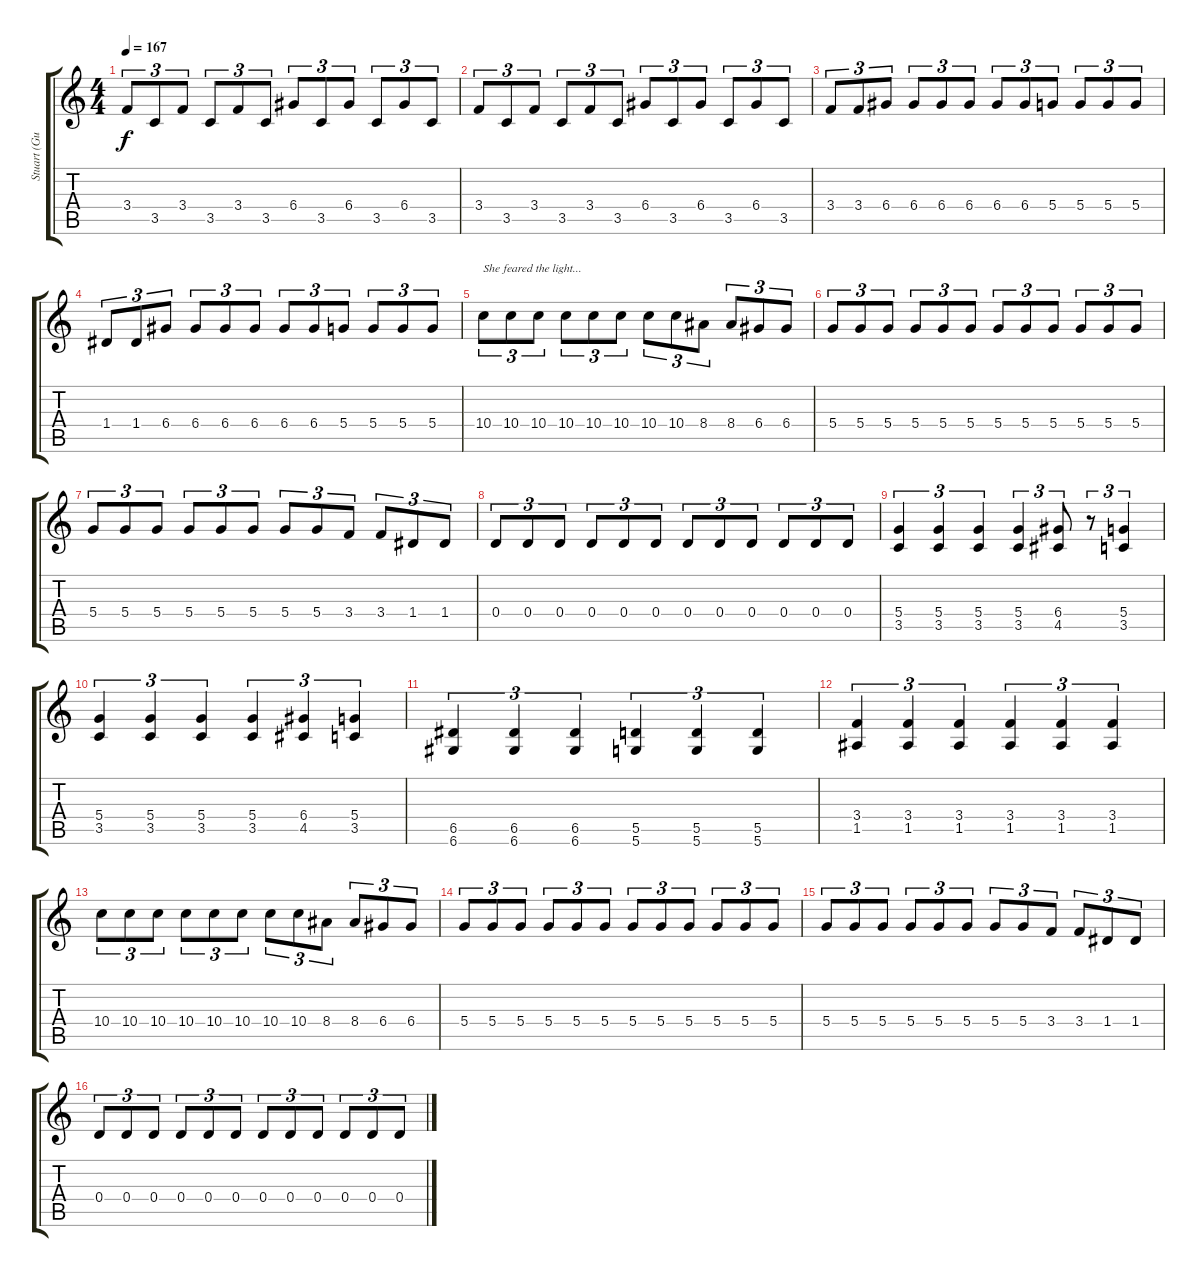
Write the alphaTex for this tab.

\track ("Stuart (Guitar)" "Stuart (Gu") {instrument distortionguitar}
\staff {score tabs}
\tuning (E4 B3 G3 D3 A2 D2) {hide}
\ts (4 4)
\tempo 167
\clef g2
\ks c
3.4.8{tu (3 2) dy f} 3.5.8{tu (3 2)} 3.4.8{tu (3 2)} 3.5.8{tu (3 2)} 3.4.8{tu (3 2)} 3.5.8{tu (3 2)} 6.4.8{tu (3 2)} 3.5.8{tu (3 2)} 6.4.8{tu (3 2)} 3.5.8{tu (3 2)} 6.4.8{tu (3 2)} 3.5.8{tu (3 2)} |
3.4.8{tu (3 2)} 3.5.8{tu (3 2)} 3.4.8{tu (3 2)} 3.5.8{tu (3 2)} 3.4.8{tu (3 2)} 3.5.8{tu (3 2)} 6.4.8{tu (3 2)} 3.5.8{tu (3 2)} 6.4.8{tu (3 2)} 3.5.8{tu (3 2)} 6.4.8{tu (3 2)} 3.5.8{tu (3 2)} |
3.4.8{tu (3 2)} 3.4.8{tu (3 2)} 6.4.8{tu (3 2)} 6.4.8{tu (3 2)} 6.4.8{tu (3 2)} 6.4.8{tu (3 2)} 6.4.8{tu (3 2)} 6.4.8{tu (3 2)} 5.4.8{tu (3 2)} 5.4.8{tu (3 2)} 5.4.8{tu (3 2)} 5.4.8{tu (3 2)} |
1.4.8{tu (3 2)} 1.4.8{tu (3 2)} 6.4.8{tu (3 2)} 6.4.8{tu (3 2)} 6.4.8{tu (3 2)} 6.4.8{tu (3 2)} 6.4.8{tu (3 2)} 6.4.8{tu (3 2)} 5.4.8{tu (3 2)} 5.4.8{tu (3 2)} 5.4.8{tu (3 2)} 5.4.8{tu (3 2)} |
10.4.8{tu (3 2) txt "She feared the light..."} 10.4.8{tu (3 2)} 10.4.8{tu (3 2)} 10.4.8{tu (3 2)} 10.4.8{tu (3 2)} 10.4.8{tu (3 2)} 10.4.8{tu (3 2)} 10.4.8{tu (3 2)} 8.4.8{tu (3 2)} 8.4.8{tu (3 2)} 6.4.8{tu (3 2)} 6.4.8{tu (3 2)} |
5.4.8{tu (3 2)} 5.4.8{tu (3 2)} 5.4.8{tu (3 2)} 5.4.8{tu (3 2)} 5.4.8{tu (3 2)} 5.4.8{tu (3 2)} 5.4.8{tu (3 2)} 5.4.8{tu (3 2)} 5.4.8{tu (3 2)} 5.4.8{tu (3 2)} 5.4.8{tu (3 2)} 5.4.8{tu (3 2)} |
5.4.8{tu (3 2)} 5.4.8{tu (3 2)} 5.4.8{tu (3 2)} 5.4.8{tu (3 2)} 5.4.8{tu (3 2)} 5.4.8{tu (3 2)} 5.4.8{tu (3 2)} 5.4.8{tu (3 2)} 3.4.8{tu (3 2)} 3.4.8{tu (3 2)} 1.4.8{tu (3 2)} 1.4.8{tu (3 2)} |
0.4.8{tu (3 2)} 0.4.8{tu (3 2)} 0.4.8{tu (3 2)} 0.4.8{tu (3 2)} 0.4.8{tu (3 2)} 0.4.8{tu (3 2)} 0.4.8{tu (3 2)} 0.4.8{tu (3 2)} 0.4.8{tu (3 2)} 0.4.8{tu (3 2)} 0.4.8{tu (3 2)} 0.4.8{tu (3 2)} |
(5.4 3.5).4{tu (3 2)} (5.4 3.5).4{tu (3 2)} (5.4 3.5).4{tu (3 2)} (5.4 3.5).4{tu (3 2)} (6.4 4.5).8{tu (3 2)} r.8{tu (3 2)} (5.4 3.5).4{tu (3 2)} |
(5.4 3.5).4{tu (3 2)} (5.4 3.5).4{tu (3 2)} (5.4 3.5).4{tu (3 2)} (5.4 3.5).4{tu (3 2)} (6.4 4.5).4{tu (3 2)} (5.4 3.5).4{tu (3 2)} |
(6.5 6.6).4{tu (3 2)} (6.5 6.6).4{tu (3 2)} (6.5 6.6).4{tu (3 2)} (5.5 5.6).4{tu (3 2)} (5.5 5.6).4{tu (3 2)} (5.5 5.6).4{tu (3 2)} |
(3.4 1.5).4{tu (3 2)} (3.4 1.5).4{tu (3 2)} (3.4 1.5).4{tu (3 2)} (3.4 1.5).4{tu (3 2)} (3.4 1.5).4{tu (3 2)} (3.4 1.5).4{tu (3 2)} |
10.4.8{tu (3 2)} 10.4.8{tu (3 2)} 10.4.8{tu (3 2)} 10.4.8{tu (3 2)} 10.4.8{tu (3 2)} 10.4.8{tu (3 2)} 10.4.8{tu (3 2)} 10.4.8{tu (3 2)} 8.4.8{tu (3 2)} 8.4.8{tu (3 2)} 6.4.8{tu (3 2)} 6.4.8{tu (3 2)} |
5.4.8{tu (3 2)} 5.4.8{tu (3 2)} 5.4.8{tu (3 2)} 5.4.8{tu (3 2)} 5.4.8{tu (3 2)} 5.4.8{tu (3 2)} 5.4.8{tu (3 2)} 5.4.8{tu (3 2)} 5.4.8{tu (3 2)} 5.4.8{tu (3 2)} 5.4.8{tu (3 2)} 5.4.8{tu (3 2)} |
5.4.8{tu (3 2)} 5.4.8{tu (3 2)} 5.4.8{tu (3 2)} 5.4.8{tu (3 2)} 5.4.8{tu (3 2)} 5.4.8{tu (3 2)} 5.4.8{tu (3 2)} 5.4.8{tu (3 2)} 3.4.8{tu (3 2)} 3.4.8{tu (3 2)} 1.4.8{tu (3 2)} 1.4.8{tu (3 2)} |
0.4.8{tu (3 2)} 0.4.8{tu (3 2)} 0.4.8{tu (3 2)} 0.4.8{tu (3 2)} 0.4.8{tu (3 2)} 0.4.8{tu (3 2)} 0.4.8{tu (3 2)} 0.4.8{tu (3 2)} 0.4.8{tu (3 2)} 0.4.8{tu (3 2)} 0.4.8{tu (3 2)} 0.4.8{tu (3 2)}
